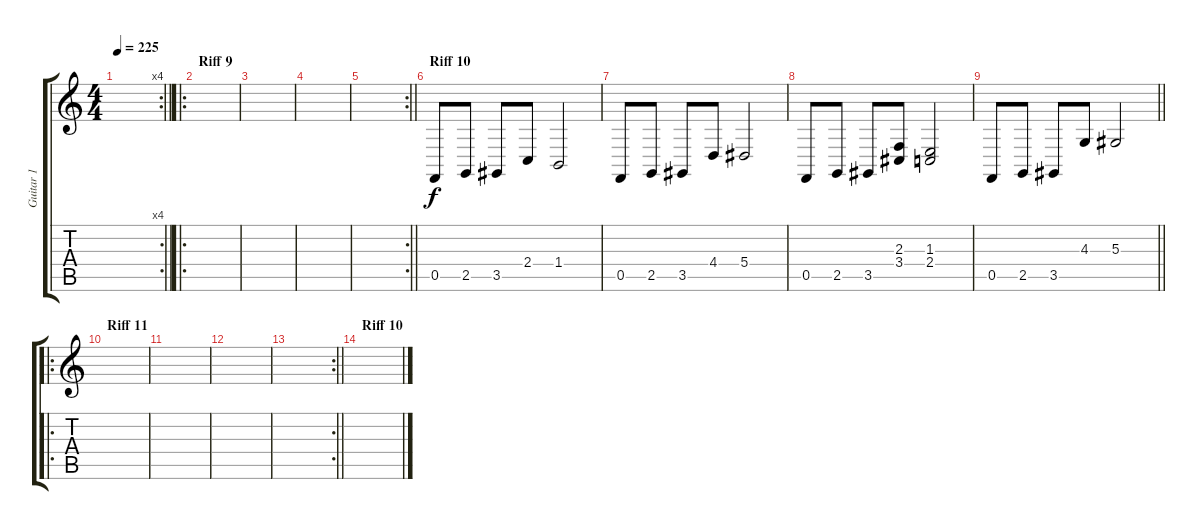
\track ("Guitar 1" "Guitar 1") {instrument churchorgan}
\staff {score tabs}
\tuning (C4 G3 Eb3 Bb2 F2 C2) {hide}
\rc 4
\ts (4 4)
\tempo 225
\clef g2
\barLineRight lightlight
\ks c
|
\ro
\section ("" "Riff 9")
|
|
|
\rc 2
\barLineRight lightlight
|
\section ("" "Riff 10")
0.5.8 2.5.8 3.5.8 2.4.8 1.4.2 |
0.5.8 2.5.8 3.5.8 4.4.8 5.4.2 |
0.5.8 2.5.8 3.5.8 (2.3 3.4).8 (1.3 2.4).2 |
\barLineRight lightlight
0.5.8 2.5.8 3.5.8 4.3.8 5.3.2 |
\ro
\section ("" "Riff 11")
|
|
|
\rc 2
\barLineRight lightlight
|
\section ("" "Riff 10")
